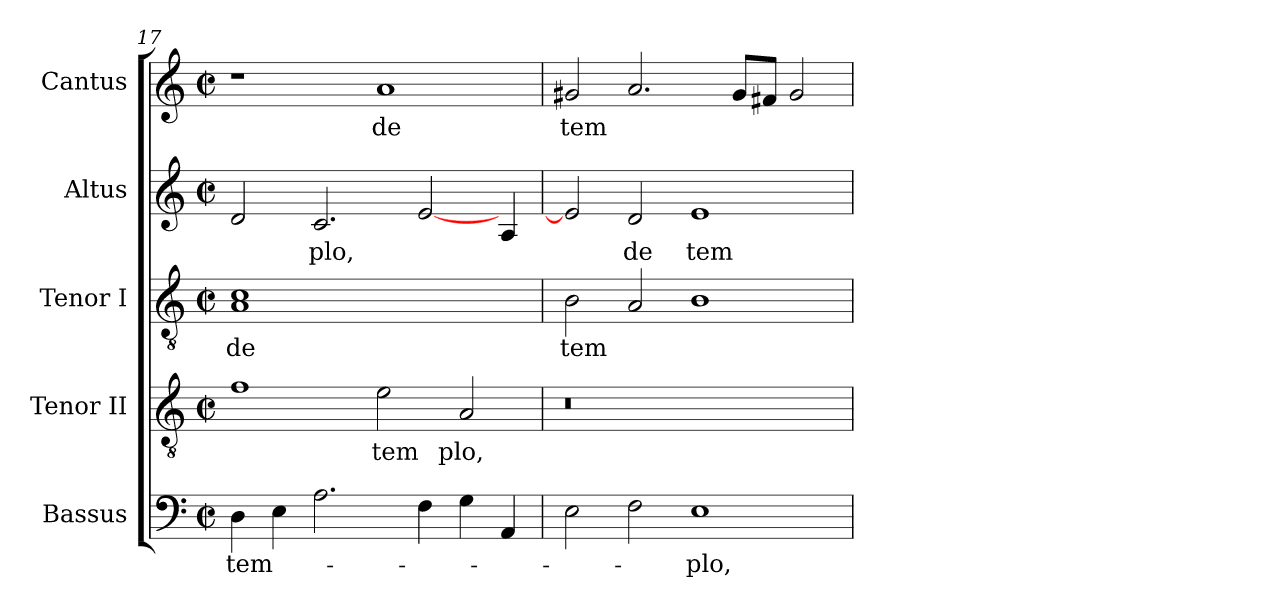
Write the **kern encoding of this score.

**kern	**text	**kern	**text	**kern	**text	**kern	**text	**kern	**text
*part5	*part5	*part4	*part4	*part3	*part3	*part2	*part2	*part1	*part1
*staff5	*staff5	*staff4	*staff4	*staff3	*staff3	*staff2	*staff2	*staff1	*staff1
*I"Bassus	*	*I"Tenor II	*	*I"Tenor I	*	*I"Altus	*	*I"Cantus	*
*clefF4	*	*clefGv2	*	*clefGv2	*	*clefG2	*	*clefG2	*
*M2/2	*	*M2/2	*	*M2/2	*	*M2/2	*	*M2/2	*
*met(c|)	*	*met(c|)	*	*met(c|)	*	*met(c|)	*	*met(c|)	*
=17	=17	=17	=17	=17	=17	=17	=17	=17	=17
!	!LO:LY:b	!	!	!	!LO:LY:b:cj	!	!	!	!
4D\	tem-	1f	.	1A 1c	de	2d/	.	1r	.
4E\	.	.	.	.	.	.	.	.	.
!	!	!	!	!	!	!	!LO:LY:b	!	!
2.A\	.	.	.	.	.	2.c/	plo,	.	.
!	!	!	!LO:LY:b:cj	!	!	!	!	!	!LO:LY:b:cj
.	.	2e\	tem	1ryy	.	.	.	1a	de
4F\	.	.	.	.	.	[<2e/	.	.	.
!	!	!	!LO:LY:b:cj	!	!	!	!	!	!
4G\	.	2A/	plo,	.	.	.	.	.	.
4AA/	.	.	.	.	.	4A/	.	.	.
=18	=18	=18	=18	=18	=18	=18	=18	=18	=18
!	!	!	!	!	!LO:LY:b	!	!	!	!LO:LY:b
2E\	.	0r	.	2B\	tem	2e/]	.	2g#X/	tem
!	!	!	!	!	!	!	!LO:LY:b:cj	!	!
2F\	.	.	.	2A/	.	2d/	de	2.a/	.
!	!LO:LY:b:cj	!	!	!	!	!	!LO:LY:b:cj	!	!
1E	-plo,	.	.	1B	.	1e	tem	.	.
.	.	.	.	.	.	.	.	8g#/L	.
.	.	.	.	.	.	.	.	8f#/J	.
.	.	.	.	.	.	.	.	2g#/	.
=	=	=	=	=	=	=	=	=	=
*-	*-	*-	*-	*-	*-	*-	*-	*-	*-
